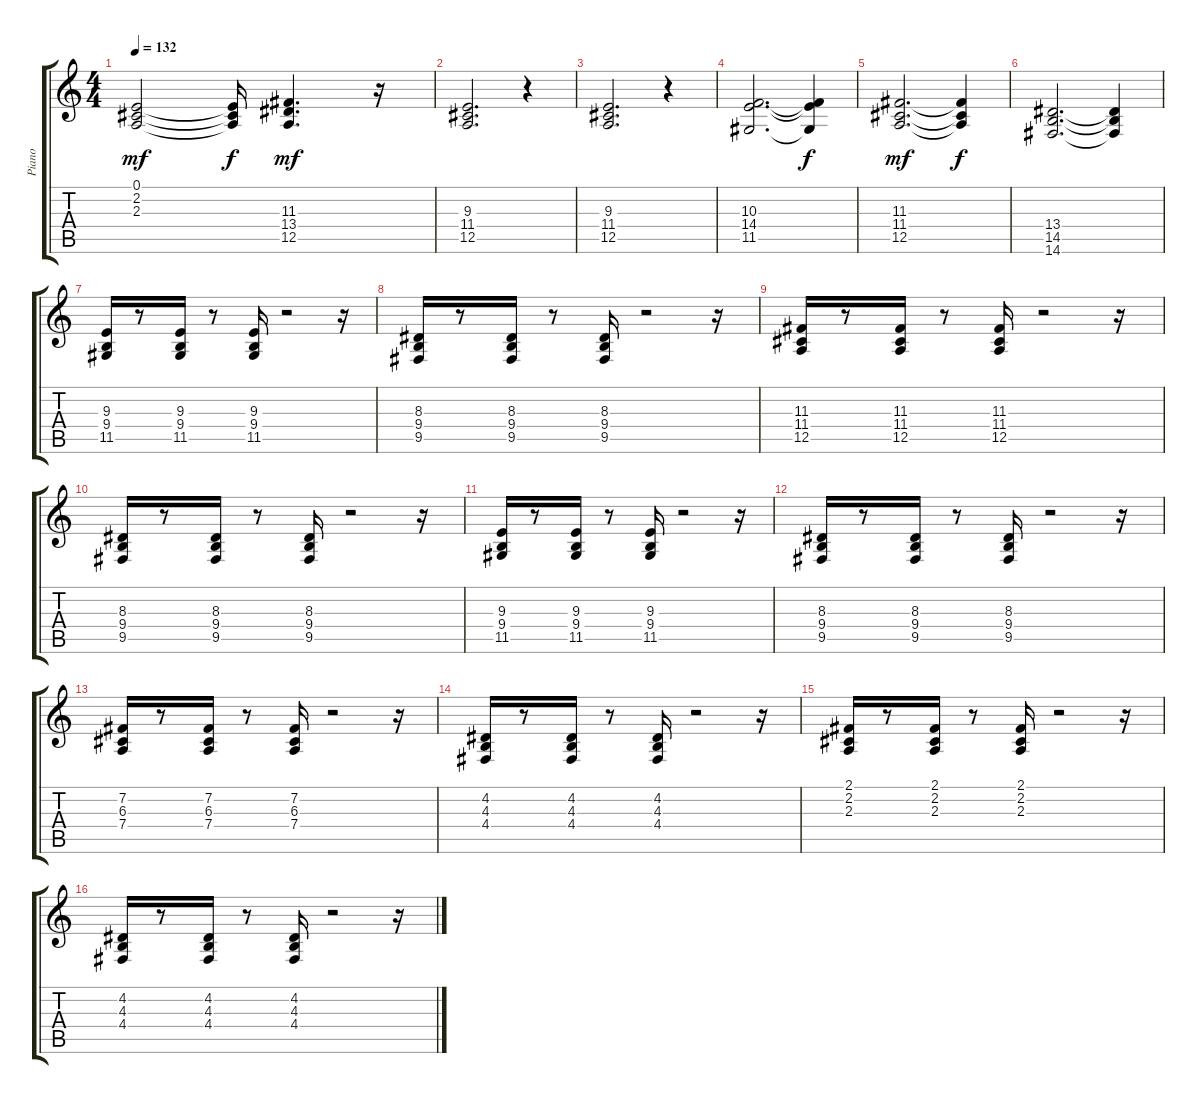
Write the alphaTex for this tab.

\track ("Piano" "Piano") {instrument brightacousticpiano}
\staff {score tabs}
\tuning (E4 B3 G3 D3 A2 E2) {hide}
\ts (4 4)
\tempo 132
\clef g2
\ks c
(0.1 2.2 2.3).2{dy mf} (0.1{t} 2.2{t} 2.3{t}).16{dy f} (11.3 13.4 12.5).4{d dy mf} r.16 |
(9.3 11.4 12.5).2{d} r.4 |
(9.3 11.4 12.5).2{d} r.4 |
(10.3 14.4 11.5).2{d} (10.3{t} 14.4{t} 11.5{t}).4{dy f} |
(11.3 11.4 12.5).2{d dy mf} (11.3{t} 11.4{t} 12.5{t}).4{dy f} |
(13.4 14.5 14.6).2{d} (13.4{t} 14.5{t} 14.6{t}).4 |
(9.3 9.4 11.5).16 r.8 (9.3 9.4 11.5).16 r.8 (9.3 9.4 11.5).16 r.2 r.16 |
(8.3 9.4 9.5).16 r.8 (8.3 9.4 9.5).16 r.8 (8.3 9.4 9.5).16 r.2 r.16 |
(11.3 11.4 12.5).16 r.8 (11.3 11.4 12.5).16 r.8 (11.3 11.4 12.5).16 r.2 r.16 |
(8.3 9.4 9.5).16 r.8 (8.3 9.4 9.5).16 r.8 (8.3 9.4 9.5).16 r.2 r.16 |
(9.3 9.4 11.5).16 r.8 (9.3 9.4 11.5).16 r.8 (9.3 9.4 11.5).16 r.2 r.16 |
(8.3 9.4 9.5).16 r.8 (8.3 9.4 9.5).16 r.8 (8.3 9.4 9.5).16 r.2 r.16 |
(7.2 6.3 7.4).16 r.8 (7.2 6.3 7.4).16 r.8 (7.2 6.3 7.4).16 r.2 r.16 |
(4.2 4.3 4.4).16 r.8 (4.2 4.3 4.4).16 r.8 (4.2 4.3 4.4).16 r.2 r.16 |
(2.1 2.2 2.3).16 r.8 (2.1 2.2 2.3).16 r.8 (2.1 2.2 2.3).16 r.2 r.16 |
(4.2 4.3 4.4).16 r.8 (4.2 4.3 4.4).16 r.8 (4.2 4.3 4.4).16 r.2 r.16
